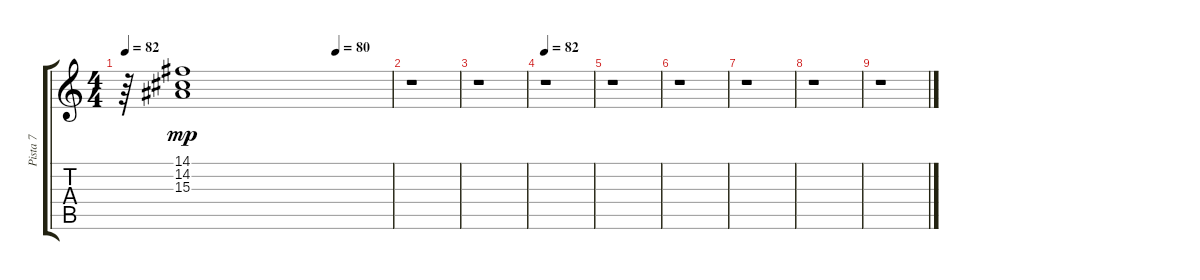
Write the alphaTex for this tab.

\track ("Pista 7" "Pista 7") {instrument rockorgan}
\staff {score tabs}
\tuning (E4 B3 G3 D3 A2 E2) {hide}
\ts (4 4)
\tempo 82
\tempo (80 0.7916666666666666)
\clef g2
\ks c
r.64{dy mp} (14.1 14.2 15.3).1 |
r.1 |
r.1 |
\tempo 82
r.1 |
r.1 |
r.1 |
r.1 |
r.1 |
r.1
